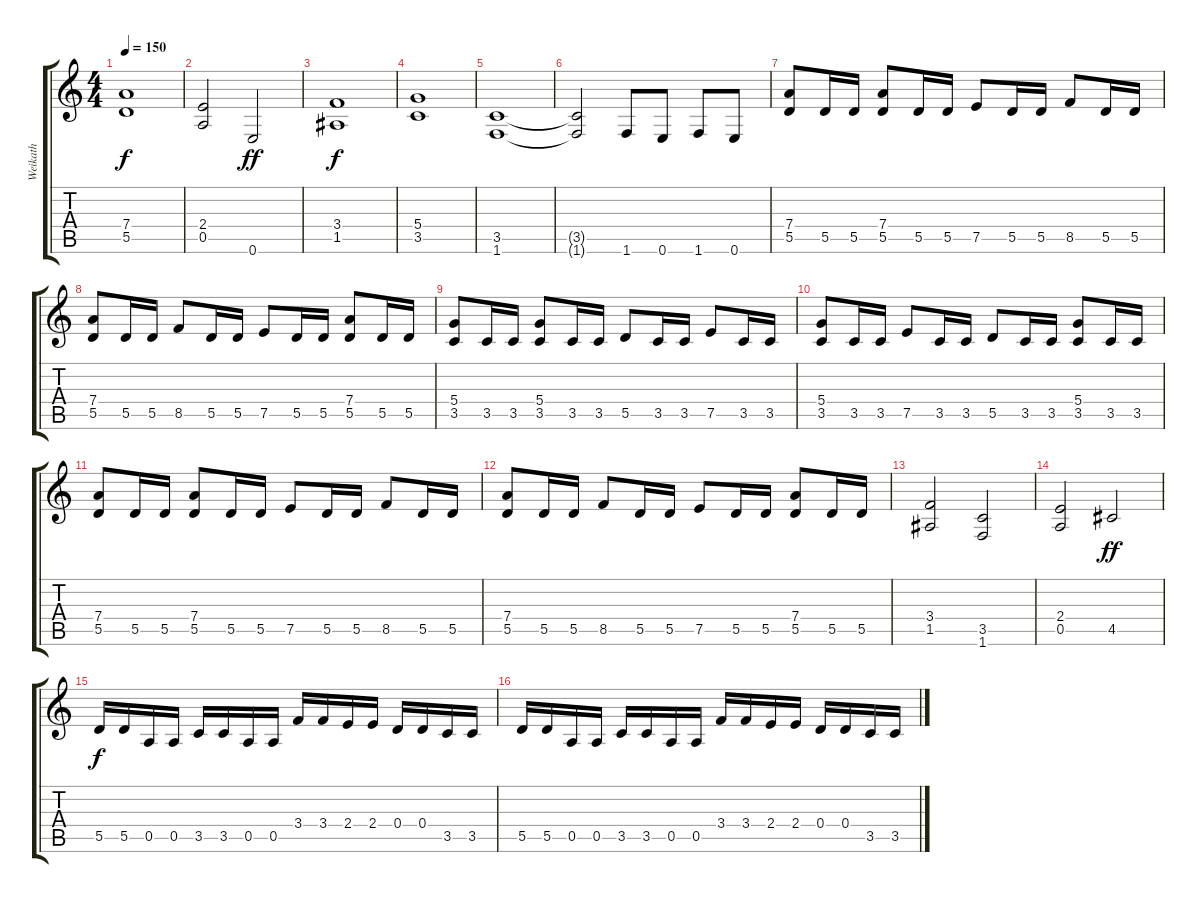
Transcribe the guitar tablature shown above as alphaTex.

\track ("Weikath" "Weikath") {instrument overdrivenguitar}
\staff {score tabs}
\tuning (E4 B3 G3 D3 A2 E2) {hide}
\ts (4 4)
\tempo 150
\clef g2
\ks c
(7.4 5.5).1{dy f} |
(2.4 0.5).2 0.6.2{dy ff} |
(3.4 1.5).1{dy f} |
(5.4 3.5).1 |
(3.5 1.6).1 |
(3.5{t} 1.6{t}).2 1.6.8 0.6.8 1.6.8 0.6.8 |
(7.4 5.5).8 5.5.16 5.5.16 (7.4 5.5).8 5.5.16 5.5.16 7.5.8 5.5.16 5.5.16 8.5.8 5.5.16 5.5.16 |
(7.4 5.5).8 5.5.16 5.5.16 8.5.8 5.5.16 5.5.16 7.5.8 5.5.16 5.5.16 (7.4 5.5).8 5.5.16 5.5.16 |
(5.4 3.5).8 3.5.16 3.5.16 (5.4 3.5).8 3.5.16 3.5.16 5.5.8 3.5.16 3.5.16 7.5.8 3.5.16 3.5.16 |
(5.4 3.5).8 3.5.16 3.5.16 7.5.8 3.5.16 3.5.16 5.5.8 3.5.16 3.5.16 (5.4 3.5).8 3.5.16 3.5.16 |
(7.4 5.5).8 5.5.16 5.5.16 (7.4 5.5).8 5.5.16 5.5.16 7.5.8 5.5.16 5.5.16 8.5.8 5.5.16 5.5.16 |
(7.4 5.5).8 5.5.16 5.5.16 8.5.8 5.5.16 5.5.16 7.5.8 5.5.16 5.5.16 (7.4 5.5).8 5.5.16 5.5.16 |
(3.4 1.5).2 (3.5 1.6).2 |
(2.4 0.5).2 4.5.2{dy ff} |
5.5.16{dy f} 5.5.16 0.5.16 0.5.16 3.5.16 3.5.16 0.5.16 0.5.16 3.4.16 3.4.16 2.4.16 2.4.16 0.4.16 0.4.16 3.5.16 3.5.16 |
5.5.16 5.5.16 0.5.16 0.5.16 3.5.16 3.5.16 0.5.16 0.5.16 3.4.16 3.4.16 2.4.16 2.4.16 0.4.16 0.4.16 3.5.16 3.5.16
